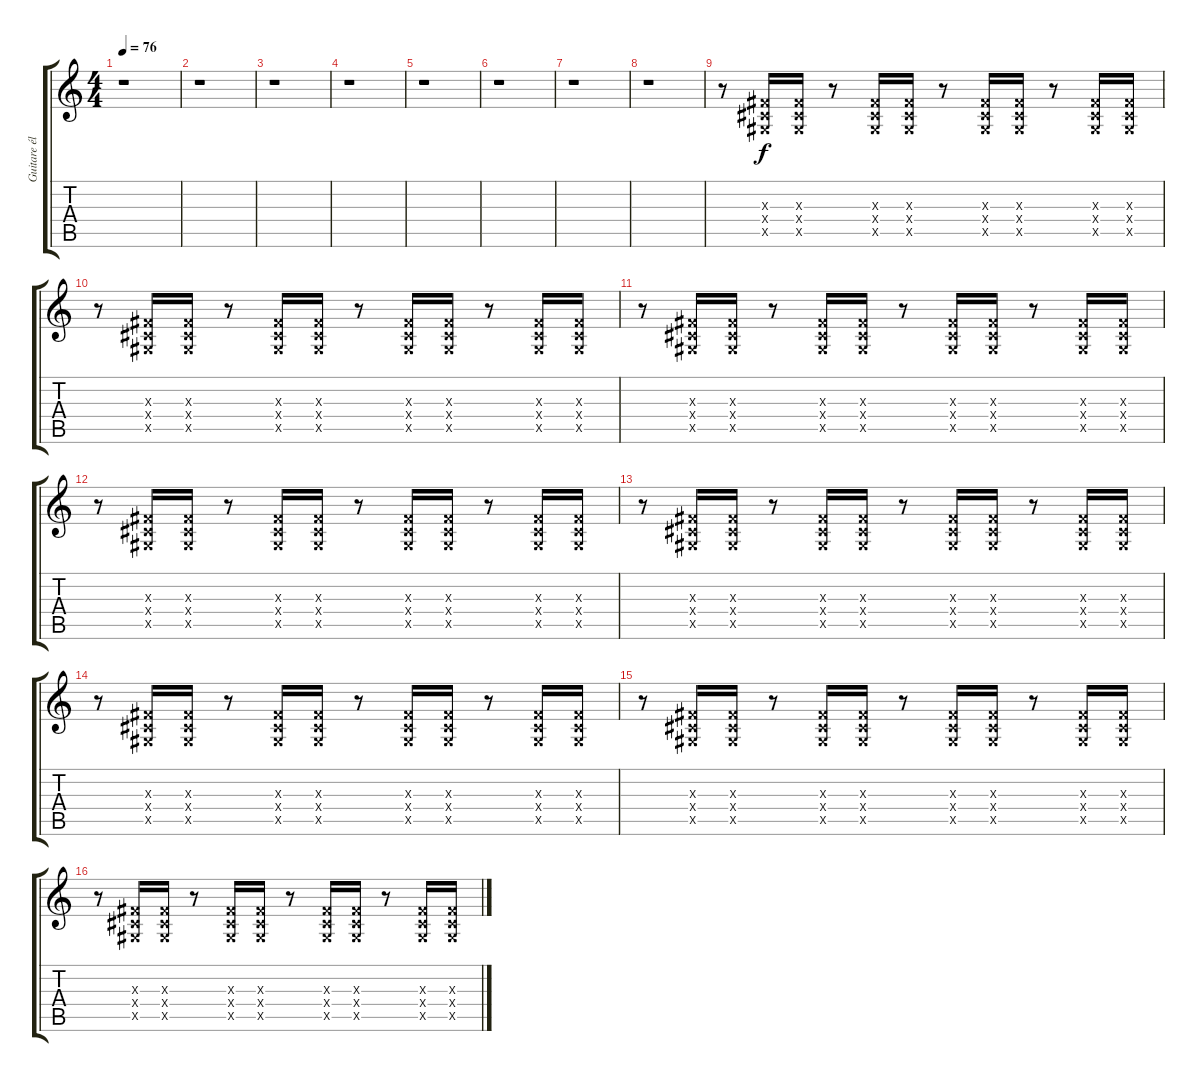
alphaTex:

\track ("Guitare électrique mute" "Guitare él") {instrument electricguitarclean}
\staff {score tabs}
\tuning (E4 B3 G3 D3 A2 E2) {hide}
\ts (4 4)
\tempo 76
\clef g2
\ks c
r.1{dy f} |
r.1 |
r.1 |
r.1 |
r.1 |
r.1 |
r.1 |
r.1 |
r.8 (-1.3{x} -1.4{x} -1.5{x}).16 (-1.3{x} -1.4{x} -1.5{x}).16 r.8 (-1.3{x} -1.4{x} -1.5{x}).16 (-1.3{x} -1.4{x} -1.5{x}).16 r.8 (-1.3{x} -1.4{x} -1.5{x}).16 (-1.3{x} -1.4{x} -1.5{x}).16 r.8 (-1.3{x} -1.4{x} -1.5{x}).16 (-1.3{x} -1.4{x} -1.5{x}).16 |
r.8 (-1.3{x} -1.4{x} -1.5{x}).16 (-1.3{x} -1.4{x} -1.5{x}).16 r.8 (-1.3{x} -1.4{x} -1.5{x}).16 (-1.3{x} -1.4{x} -1.5{x}).16 r.8 (-1.3{x} -1.4{x} -1.5{x}).16 (-1.3{x} -1.4{x} -1.5{x}).16 r.8 (-1.3{x} -1.4{x} -1.5{x}).16 (-1.3{x} -1.4{x} -1.5{x}).16 |
r.8 (-1.3{x} -1.4{x} -1.5{x}).16 (-1.3{x} -1.4{x} -1.5{x}).16 r.8 (-1.3{x} -1.4{x} -1.5{x}).16 (-1.3{x} -1.4{x} -1.5{x}).16 r.8 (-1.3{x} -1.4{x} -1.5{x}).16 (-1.3{x} -1.4{x} -1.5{x}).16 r.8 (-1.3{x} -1.4{x} -1.5{x}).16 (-1.3{x} -1.4{x} -1.5{x}).16 |
r.8 (-1.3{x} -1.4{x} -1.5{x}).16 (-1.3{x} -1.4{x} -1.5{x}).16 r.8 (-1.3{x} -1.4{x} -1.5{x}).16 (-1.3{x} -1.4{x} -1.5{x}).16 r.8 (-1.3{x} -1.4{x} -1.5{x}).16 (-1.3{x} -1.4{x} -1.5{x}).16 r.8 (-1.3{x} -1.4{x} -1.5{x}).16 (-1.3{x} -1.4{x} -1.5{x}).16 |
r.8 (-1.3{x} -1.4{x} -1.5{x}).16 (-1.3{x} -1.4{x} -1.5{x}).16 r.8 (-1.3{x} -1.4{x} -1.5{x}).16 (-1.3{x} -1.4{x} -1.5{x}).16 r.8 (-1.3{x} -1.4{x} -1.5{x}).16 (-1.3{x} -1.4{x} -1.5{x}).16 r.8 (-1.3{x} -1.4{x} -1.5{x}).16 (-1.3{x} -1.4{x} -1.5{x}).16 |
r.8 (-1.3{x} -1.4{x} -1.5{x}).16 (-1.3{x} -1.4{x} -1.5{x}).16 r.8 (-1.3{x} -1.4{x} -1.5{x}).16 (-1.3{x} -1.4{x} -1.5{x}).16 r.8 (-1.3{x} -1.4{x} -1.5{x}).16 (-1.3{x} -1.4{x} -1.5{x}).16 r.8 (-1.3{x} -1.4{x} -1.5{x}).16 (-1.3{x} -1.4{x} -1.5{x}).16 |
r.8 (-1.3{x} -1.4{x} -1.5{x}).16 (-1.3{x} -1.4{x} -1.5{x}).16 r.8 (-1.3{x} -1.4{x} -1.5{x}).16 (-1.3{x} -1.4{x} -1.5{x}).16 r.8 (-1.3{x} -1.4{x} -1.5{x}).16 (-1.3{x} -1.4{x} -1.5{x}).16 r.8 (-1.3{x} -1.4{x} -1.5{x}).16 (-1.3{x} -1.4{x} -1.5{x}).16 |
r.8 (-1.3{x} -1.4{x} -1.5{x}).16 (-1.3{x} -1.4{x} -1.5{x}).16 r.8 (-1.3{x} -1.4{x} -1.5{x}).16 (-1.3{x} -1.4{x} -1.5{x}).16 r.8 (-1.3{x} -1.4{x} -1.5{x}).16 (-1.3{x} -1.4{x} -1.5{x}).16 r.8 (-1.3{x} -1.4{x} -1.5{x}).16 (-1.3{x} -1.4{x} -1.5{x}).16
